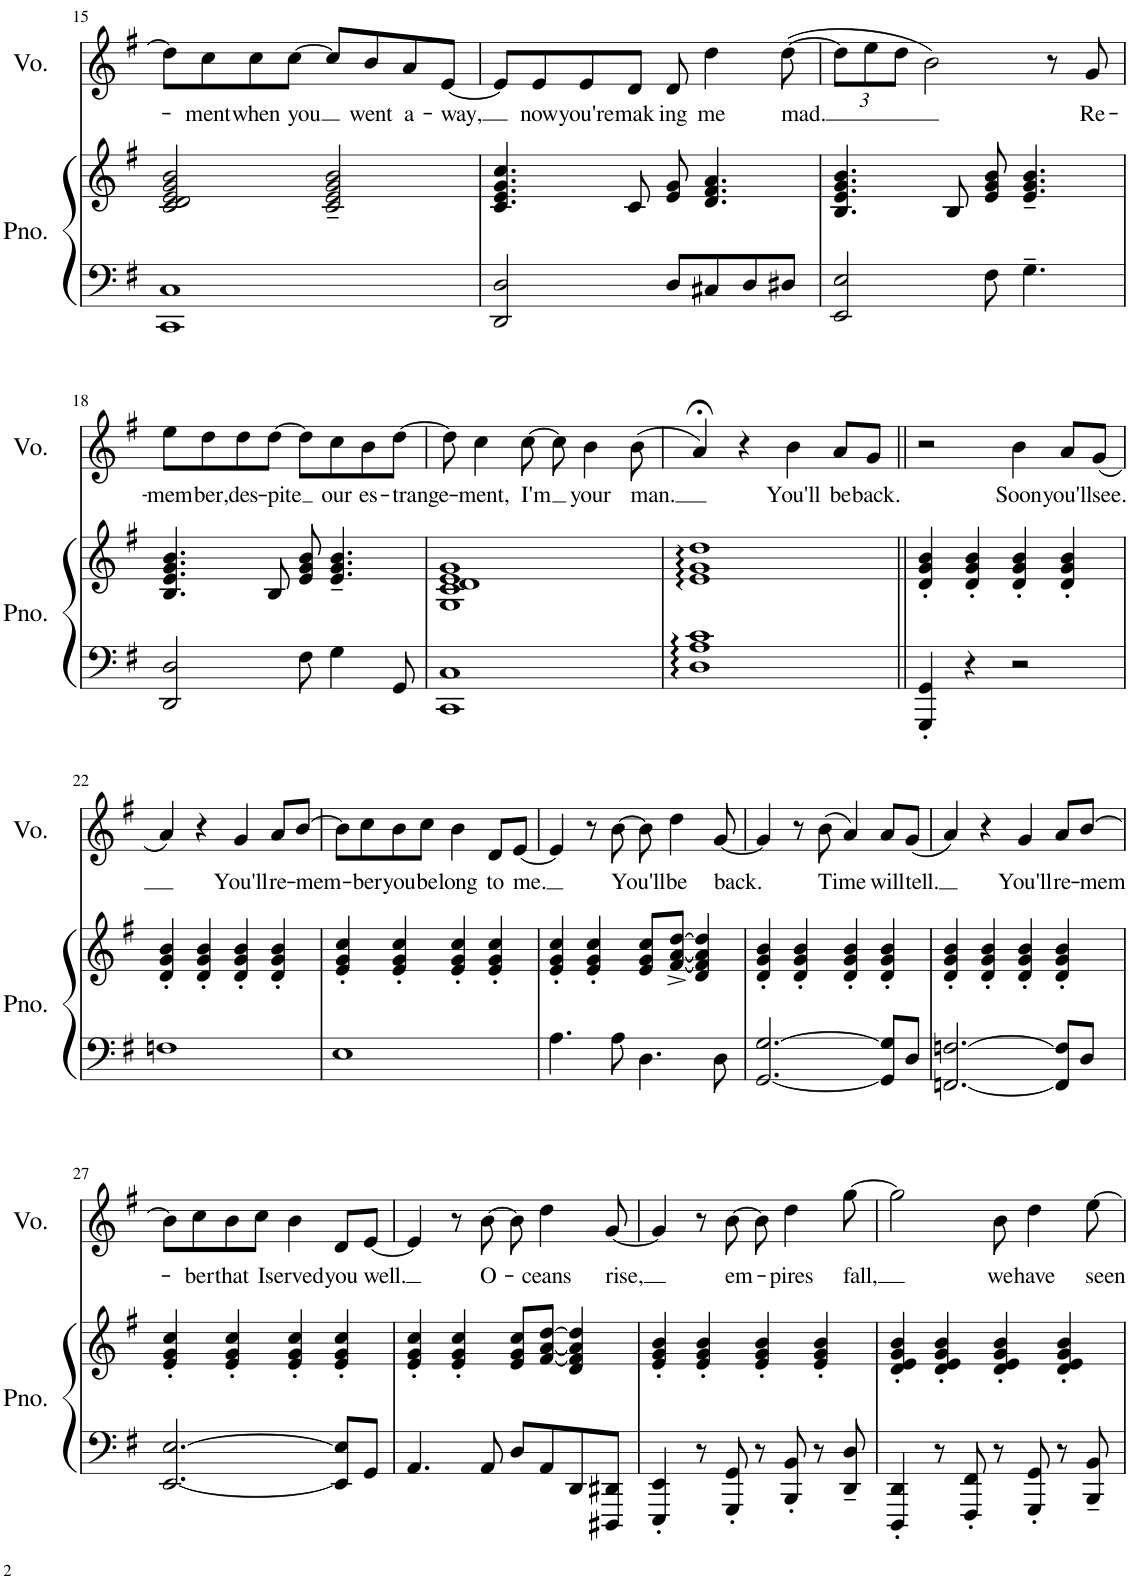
**kern	**kern	**kern	**text
*part2	*part2	*part1	*part1
*staff3	*staff2	*staff1	*staff1
*I"Piano	*	*I"Voice	*
*I'Pno.	*	*I'Vo.	*
!!LO:PB:g=z
*clefF4	*clefG2	*clefG2	*
*k[f#]	*k[f#]	*k[f#]	*
*M4/4	*M4/4	*M4/4	*
=15	=15	=15	=15
1CC 1C	2c/ 2d/ 2e/ 2g/ 2b/	8dd\L]	.
!	!	!	!LO:LY:b
.	.	8cc\	-ment
!	!	!	!LO:LY:b
.	.	8cc\	when
!	!	!	!LO:LY:b
.	.	[8cc\J	you
.	2c/~ 2e/~ 2g/~ 2b/~	8cc/L]	.
!	!	!	!LO:LY:b
.	.	8b/	went
!	!	!	!LO:LY:b
.	.	8a/	a-
!	!	!	!LO:LY:b
.	.	[8e/J	-way,
=16	=16	=16	=16
2DD/ 2D/	4.c/ 4.e/ 4.g/ 4.cc/	8e/L]	.
!	!	!	!LO:LY:b
.	.	8e/	now
!	!	!	!LO:LY:b
.	.	8e/	you're
!	!	!	!LO:LY:b
.	8c/	8d/J	mak-
!	!	!	!LO:LY:b
8D/L	8e/ 8g/	8d/	-ing
!	!	!	!LO:LY:b
8C#X/	4.d/ 4.f#/ 4.a/	4dd\	me
8D/	.	.	.
!	!	!	!LO:LY:b
8D#X/J	.	([8dd\	mad.
=17	=17	=17	=17
*	*	*Xbrackettup	*
2EE/ 2E/	4.B/ 4.e/ 4.g/ 4.b/	12dd\L]	.
.	.	12ee\	.
.	.	12dd\J	.
.	.	2b\)	.
.	8B/	.	.
8F#\	8e/ 8g/ 8b/	.	.
4.G~\	4.e/~ 4.g/~ 4.b/~	.	.
.	.	8r	.
!	!	!	!LO:LY:b
.	.	8g/	Re-
!!LO:LB:g=z
=18	=18	=18	=18
!	!	!	!LO:LY:b
2DD/ 2D/	4.B/ 4.e/ 4.g/ 4.b/	8ee\L	-mem-
!	!	!	!LO:LY:b
.	.	8dd\	-ber,
!	!	!	!LO:LY:b
.	.	8dd\	des-
!	!	!	!LO:LY:b
.	8B/	[8dd\J	-pite
8F#\	8e/ 8g/ 8b/	8dd\L]	.
!	!	!	!LO:LY:b
4G\	4.e/~ 4.g/~ 4.b/~	8cc\	our
!	!	!	!LO:LY:b
.	.	8b\	es-
!	!	!	!LO:LY:b
8GG/	.	[8dd\J	-trange-
=19	=19	=19	=19
1CC 1C	1G 1c 1d 1e 1g	8dd\]	.
!	!	!	!LO:LY:b
.	.	4cc\	-ment,
!	!	!	!LO:LY:b
.	.	[8cc\	I'm
.	.	8cc\]	.
!	!	!	!LO:LY:b
.	.	4b\	your
!	!	!	!LO:LY:b
.	.	(8b\	man.
=20	=20	=20	=20
1D 1A 1c	1e 1g 1dd	4a;</)	.
.	.	4r	.
!	!	!	!LO:LY:b
.	.	4b\	You'll
!	!	!	!LO:LY:b
.	.	8a/L	be
!	!	!	!LO:LY:b
.	.	8g/J	back.
=21||	=21||	=21||	=21||
4GGG/' 4GG/'	4d/' 4g/' 4b/'	2r	.
4r	4d/' 4g/' 4b/'	.	.
!	!	!	!LO:LY:b
2r	4d/' 4g/' 4b/'	4b\	Soon
!	!	!	!LO:LY:b
.	4d/' 4g/' 4b/'	8a/L	you'll
!	!	!	!LO:LY:b
.	.	(8g/J	see.
!!LO:LB:g=z
=22	=22	=22	=22
1Fn	4d/' 4g/' 4b/'	4a/)	.
.	4d/' 4g/' 4b/'	4r	.
!	!	!	!LO:LY:b
.	4d/' 4g/' 4b/'	4g/	You'll
!	!	!	!LO:LY:b
.	4d/' 4g/' 4b/'	8a/L	re-
!	!	!	!LO:LY:b
.	.	[8b/J	-mem-
=23	=23	=23	=23
1E	4e/' 4g/' 4cc/'	8b\L]	.
!	!	!	!LO:LY:b
.	.	8cc\	-ber
!	!	!	!LO:LY:b
.	4e/' 4g/' 4cc/'	8b\	you
!	!	!	!LO:LY:b
.	.	8cc\J	be-
!	!	!	!LO:LY:b
.	4e/' 4g/' 4cc/'	4b\	-long
!	!	!	!LO:LY:b
.	4e/' 4g/' 4cc/'	8d/L	to
!	!	!	!LO:LY:b
.	.	[8e/J	me.
=24	=24	=24	=24
4.A\	4e/' 4g/' 4cc/'	4e/]	.
.	4e/' 4g/' 4cc/'	8r	.
!	!	!	!LO:LY:b
8A\	.	[8b\	You'll
4.D\	8e/ 8g/ 8cc/L	8b\]	.
!	!	!	!LO:LY:b
.	[8f#/^ [8a/^ [8dd/^J	4dd\	be
.	4d/ 4f#/] 4a/] 4dd/]	.	.
!	!	!	!LO:LY:b
8D\	.	[8g/	back.
=25	=25	=25	=25
[2.GG/ [2.G/	4d/' 4g/' 4b/'	4g/]	.
.	4d/' 4g/' 4b/'	8r	.
!	!	!	!LO:LY:b
.	.	(8b\	Time
.	4d/' 4g/' 4b/'	4a/)	.
!	!	!	!LO:LY:b
8GG/] 8G/]L	4d/' 4g/' 4b/'	8a/L	will
!	!	!	!LO:LY:b
8D/J	.	(8g/J	tell.
=26	=26	=26	=26
[2.FFn/ [2.Fn/	4d/' 4g/' 4b/'	4a/)	.
.	4d/' 4g/' 4b/'	4r	.
!	!	!	!LO:LY:b
.	4d/' 4g/' 4b/'	4g/	You'll
!	!	!	!LO:LY:b
8FF/] 8F/]L	4d/' 4g/' 4b/'	8a/L	re-
!	!	!	!LO:LY:b
8D/J	.	[8b/J	-mem-
!!LO:LB:g=z
=27	=27	=27	=27
[2.EE/ [2.E/	4e/' 4g/' 4cc/'	8b\L]	.
!	!	!	!LO:LY:b
.	.	8cc\	-ber
!	!	!	!LO:LY:b
.	4e/' 4g/' 4cc/'	8b\	that
!	!	!	!LO:LY:b
.	.	8cc\J	I
!	!	!	!LO:LY:b
.	4e/' 4g/' 4cc/'	4b\	served
!	!	!	!LO:LY:b
8EE/] 8E/]L	4e/' 4g/' 4cc/'	8d/L	you
!	!	!	!LO:LY:b
8GG/J	.	[8e/J	well.
=28	=28	=28	=28
4.AA/	4e/' 4g/' 4cc/'	4e/]	.
.	4e/' 4g/' 4cc/'	8r	.
!	!	!	!LO:LY:b
8AA/	.	[8b\	O-
8D/L	8e/ 8g/ 8cc/L	8b\]	.
!	!	!	!LO:LY:b
8AA/	[8f#/ [8a/ [8dd/J	4dd\	-ceans
8DD/	4d/ 4f#/] 4a/] 4dd/]	.	.
!	!	!	!LO:LY:b
8DDD#X/ 8DD#X/J	.	[8g/	rise,
=29	=29	=29	=29
4EEE/' 4EE/'	4e/' 4g/' 4b/'	4g/]	.
8r	4e/' 4g/' 4b/'	8r	.
!	!	!	!LO:LY:b
8GGG/' 8GG/'	.	[8b\	em-
8r	4e/' 4g/' 4b/'	8b\]	.
!	!	!	!LO:LY:b
8BBB/' 8BB/'	.	4dd\	-pires
8r	4e/' 4g/' 4b/'	.	.
!	!	!	!LO:LY:b
8DD/~ 8D/~	.	[8gg\	fall,
=30	=30	=30	=30
4DDD/' 4DD/'	4d/' 4e/' 4g/' 4b/'	2gg\]	.
8r	4d/' 4e/' 4g/' 4b/'	.	.
8FFF#/' 8FF#/'	.	.	.
!	!	!	!LO:LY:b
8r	4d/' 4e/' 4g/' 4b/'	8b\	we
!	!	!	!LO:LY:b
8GGG/' 8GG/'	.	4dd\	have
8r	4d/' 4e/' 4g/' 4b/'	.	.
!	!	!	!LO:LY:b
8BBB/~ 8BB/~	.	[8ee\	seen
=	=	=	=
*-	*-	*-	*-
